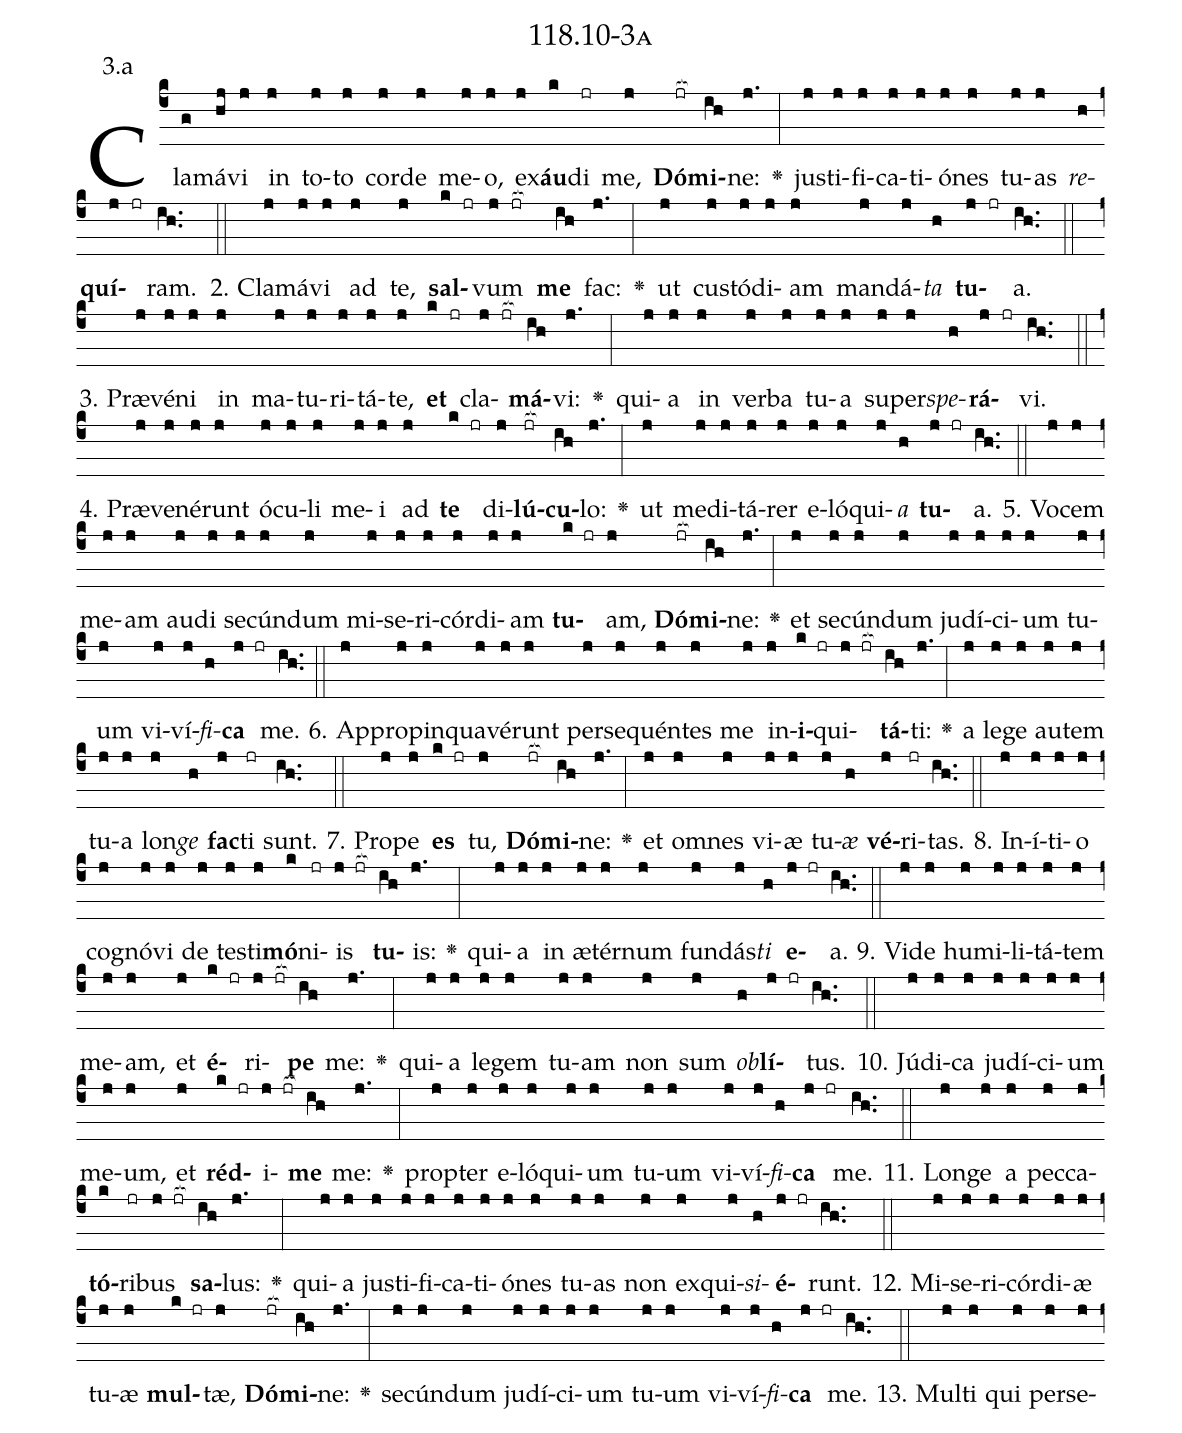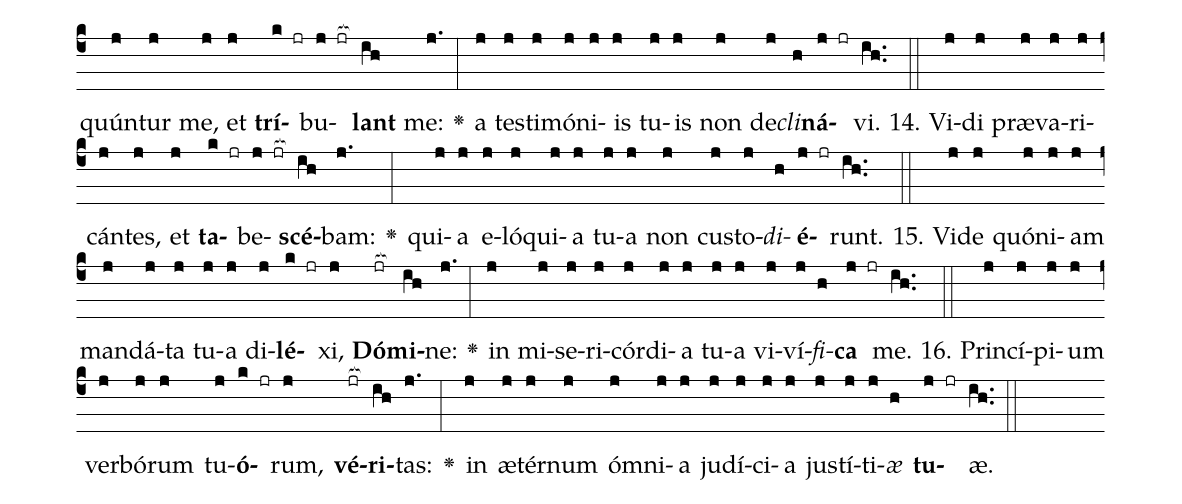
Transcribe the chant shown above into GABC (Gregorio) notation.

name: 118.10-3a;
annotation: 3.a;
%%
(c4)Cla(g)má(hj)vi(j) in(j) to(j)to(j) cor(j)de(j) me(j)o,(j) ex(j)<b>áu</b>(k)di(jr) me,(j) <b>Dó</b>(jr[ocb:1{])<b>mi</b>(ih[ocb:0}])ne:(j.) <v>\greheightstar</v>(:) jus(j)ti(j)fi(j)ca(j)ti(j)ó(j)nes(j) tu(j)as(j) <i>re</i>(h)<b>quí</b>(j jr)ram.(ih..) (::)
2. Cla(j)má(j)vi(j) ad(j) te,(j) <b>sal</b>(k jr)vum(j jr[ocb:1{]) <b>me</b>(ih[ocb:0}]) fac:(j.) <v>\greheightstar</v>(:) ut(j) cus(j)tó(j)di(j)am(j) man(j)dá(j)<i>ta</i>(h) <b>tu</b>(j jr)a.(ih..) (::)
3. Præ(j)vé(j)ni(j) in(j) ma(j)tu(j)ri(j)tá(j)te,(j) <b>et</b>(k jr) cla(j jr[ocb:1{])<b>má</b>(ih[ocb:0}])vi:(j.) <v>\greheightstar</v>(:) qui(j)a(j) in(j) ver(j)ba(j) tu(j)a(j) su(j)per(j)<i>spe</i>(h)<b>rá</b>(j jr)vi.(ih..) (::)
4. Præ(j)ve(j)né(j)runt(j) ó(j)cu(j)li(j) me(j)i(j) ad(j) <b>te</b>(k jr) di(j)<b>lú</b>(jr[ocb:1{])<b>cu</b>(ih[ocb:0}])lo:(j.) <v>\greheightstar</v>(:) ut(j) me(j)di(j)tá(j)rer(j) e(j)ló(j)qui(j)<i>a</i>(h) <b>tu</b>(j jr)a.(ih..) (::)
5. Vo(j)cem(j) me(j)am(j) au(j)di(j) se(j)cún(j)dum(j) mi(j)se(j)ri(j)cór(j)di(j)am(j) <b>tu</b>(k jr)am,(j) <b>Dó</b>(jr[ocb:1{])<b>mi</b>(ih[ocb:0}])ne:(j.) <v>\greheightstar</v>(:) et(j) se(j)cún(j)dum(j) ju(j)dí(j)ci(j)um(j) tu(j)um(j) vi(j)ví(j)<i>fi</i>(h)<b>ca</b>(j jr) me.(ih..) (::)
6. Ap(j)pro(j)pin(j)qua(j)vé(j)runt(j) per(j)se(j)quén(j)tes(j) me(j) in(j)<b>i</b>(k jr)qui(j jr[ocb:1{])<b>tá</b>(ih[ocb:0}])ti:(j.) <v>\greheightstar</v>(:) a(j) le(j)ge(j) au(j)tem(j) tu(j)a(j) lon(j)<i>ge</i>(h) <b>fac</b>(j)ti(jr) sunt.(ih..) (::)
7. Pro(j)pe(j) <b>es</b>(k jr) tu,(j) <b>Dó</b>(jr[ocb:1{])<b>mi</b>(ih[ocb:0}])ne:(j.) <v>\greheightstar</v>(:) et(j) om(j)nes(j) vi(j)æ(j) tu(j)<i>æ</i>(h) <b>vé</b>(j)ri(jr)tas.(ih..) (::)
8. In(j)í(j)ti(j)o(j) co(j)gnó(j)vi(j) de(j) tes(j)ti(j)<b>mó</b>(k)ni(jr)is(j jr[ocb:1{]) <b>tu</b>(ih[ocb:0}])is:(j.) <v>\greheightstar</v>(:) qui(j)a(j) in(j) æ(j)tér(j)num(j) fun(j)dás(j)<i>ti</i>(h) <b>e</b>(j jr)a.(ih..) (::)
9. Vi(j)de(j) hu(j)mi(j)li(j)tá(j)tem(j) me(j)am,(j) et(j) <b>é</b>(k jr)ri(j jr[ocb:1{])<b>pe</b>(ih[ocb:0}]) me:(j.) <v>\greheightstar</v>(:) qui(j)a(j) le(j)gem(j) tu(j)am(j) non(j) sum(j) <i>ob</i>(h)<b>lí</b>(j jr)tus.(ih..) (::)
10. Jú(j)di(j)ca(j) ju(j)dí(j)ci(j)um(j) me(j)um,(j) et(j) <b>réd</b>(k jr)i(j jr[ocb:1{])<b>me</b>(ih[ocb:0}]) me:(j.) <v>\greheightstar</v>(:) prop(j)ter(j) e(j)ló(j)qui(j)um(j) tu(j)um(j) vi(j)ví(j)<i>fi</i>(h)<b>ca</b>(j jr) me.(ih..) (::)
11. Lon(j)ge(j) a(j) pec(j)ca(j)<b>tó</b>(k)ri(jr)bus(j jr[ocb:1{]) <b>sa</b>(ih[ocb:0}])lus:(j.) <v>\greheightstar</v>(:) qui(j)a(j) jus(j)ti(j)fi(j)ca(j)ti(j)ó(j)nes(j) tu(j)as(j) non(j) ex(j)qui(j)<i>si</i>(h)<b>é</b>(j jr)runt.(ih..) (::)
12. Mi(j)se(j)ri(j)cór(j)di(j)æ(j) tu(j)æ(j) <b>mul</b>(k jr)tæ,(j) <b>Dó</b>(jr[ocb:1{])<b>mi</b>(ih[ocb:0}])ne:(j.) <v>\greheightstar</v>(:) se(j)cún(j)dum(j) ju(j)dí(j)ci(j)um(j) tu(j)um(j) vi(j)ví(j)<i>fi</i>(h)<b>ca</b>(j jr) me.(ih..) (::)
13. Mul(j)ti(j) qui(j) per(j)se(j)quún(j)tur(j) me,(j) et(j) <b>trí</b>(k jr)bu(j jr[ocb:1{])<b>lant</b>(ih[ocb:0}]) me:(j.) <v>\greheightstar</v>(:) a(j) tes(j)ti(j)mó(j)ni(j)is(j) tu(j)is(j) non(j) de(j)<i>cli</i>(h)<b>ná</b>(j jr)vi.(ih..) (::)
14. Vi(j)di(j) præ(j)va(j)ri(j)cán(j)tes,(j) et(j) <b>ta</b>(k jr)be(j jr[ocb:1{])<b>scé</b>(ih[ocb:0}])bam:(j.) <v>\greheightstar</v>(:) qui(j)a(j) e(j)ló(j)qui(j)a(j) tu(j)a(j) non(j) cus(j)to(j)<i>di</i>(h)<b>é</b>(j jr)runt.(ih..) (::)
15. Vi(j)de(j) quón(j)i(j)am(j) man(j)dá(j)ta(j) tu(j)a(j) di(j)<b>lé</b>(k jr)xi,(j) <b>Dó</b>(jr[ocb:1{])<b>mi</b>(ih[ocb:0}])ne:(j.) <v>\greheightstar</v>(:) in(j) mi(j)se(j)ri(j)cór(j)di(j)a(j) tu(j)a(j) vi(j)ví(j)<i>fi</i>(h)<b>ca</b>(j jr) me.(ih..) (::)
16. Prin(j)cí(j)pi(j)um(j) ver(j)bó(j)rum(j) tu(j)<b>ó</b>(k jr)rum,(j) <b>vé</b>(jr[ocb:1{])<b>ri</b>(ih[ocb:0}])tas:(j.) <v>\greheightstar</v>(:) in(j) æ(j)tér(j)num(j) óm(j)ni(j)a(j) ju(j)dí(j)ci(j)a(j) jus(j)tí(j)ti(j)<i>æ</i>(h) <b>tu</b>(j jr)æ.(ih..) (::)
